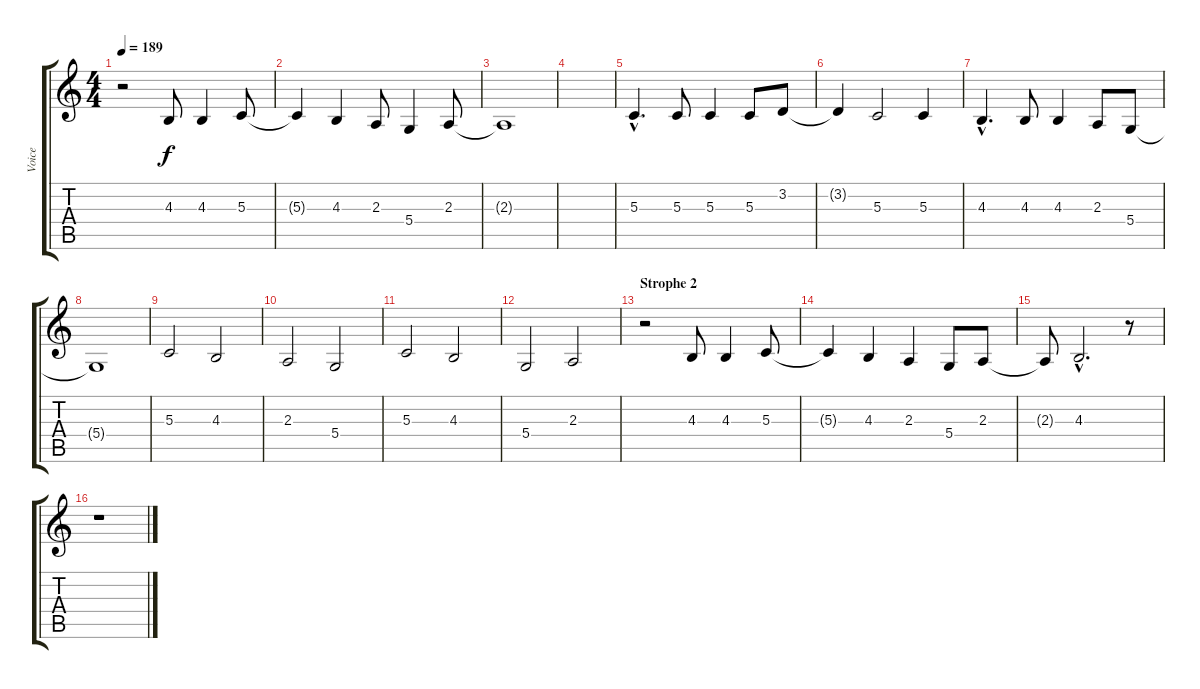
\track ("Voice" "Voice") {instrument acousticgrandpiano}
\staff {score tabs}
\tuning (E4 B3 G3 D3 A2 E2) {hide}
\ts (4 4)
\tempo 189
\clef g2
\ks c
r.2{dy f} 4.3.8 4.3.4 5.3.8 |
5.3{t}.4 4.3.4 2.3.8 5.4.4 2.3.8 |
2.3{t}.1 |
|
5.3{hac}.4{d} 5.3.8 5.3.4 5.3.8 3.2.8 |
3.2{t}.4 5.3.2 5.3.4 |
4.3{hac}.4{d} 4.3.8 4.3.4 2.3.8 5.4.8 |
5.4{t}.1 |
5.3.2 4.3.2 |
2.3.2 5.4.2 |
5.3.2 4.3.2 |
5.4.2 2.3.2 |
\section ("" "Strophe 2")
r.2 4.3.8 4.3.4 5.3.8 |
5.3{t}.4 4.3.4 2.3.4 5.4.8 2.3.8 |
2.3{t}.8 4.3{hac}.2{d} r.8 |
r.1
